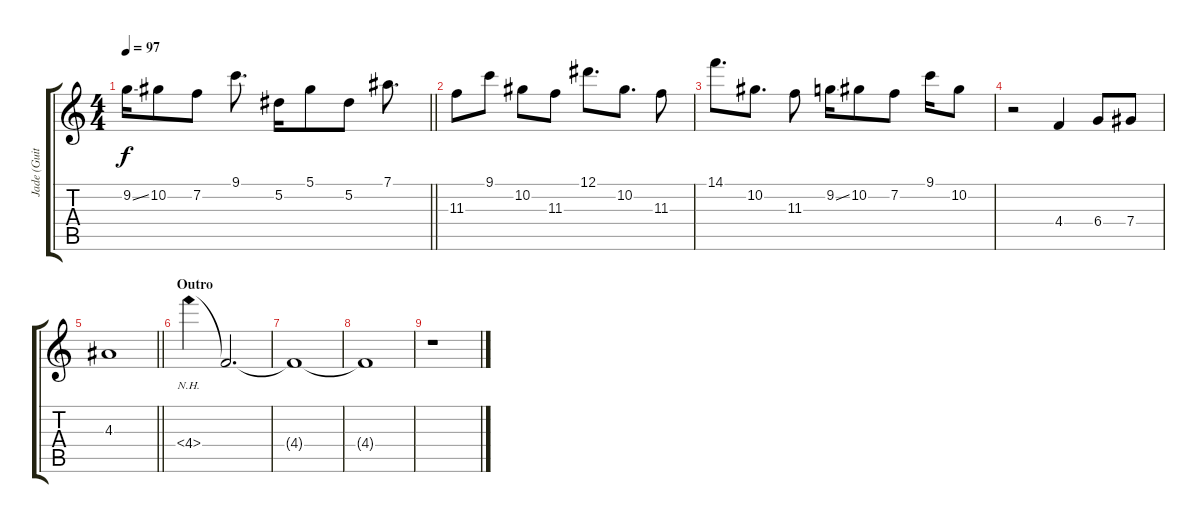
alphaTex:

\track ("Jade (Guitar)" "Jade (Guit") {instrument distortionguitar}
\staff {score tabs}
\tuning (Eb4 Bb3 Gb3 Db3 Ab2 Eb2) {hide}
\ts (4 4)
\tempo 97
\clef g2
\barLineRight lightlight
\ks c
9.2{ss}.16{dy f} 10.2.8 7.2.8 9.1.8{d} 5.2.16 5.1.8 5.2.8 7.1.8{d} |
11.3.8{volume 14} 9.1.8 10.2.8 11.3.8 12.1.8{d} 10.2.8{d} 11.3.8 |
14.1.8{d} 10.2.8{d} 11.3.8 9.2{ss}.16 10.2.8 7.2.8 9.1.16 10.2.8 |
r.2 4.4.4 6.4.8 7.4.8 |
\barLineRight lightlight
4.3.1 |
\section ("" "Outro")
4.4{nh}.4{volume 4} 4.4{t}.2{d volume 9} |
4.4{t}.1 |
4.4{t}.1 |
r.1
